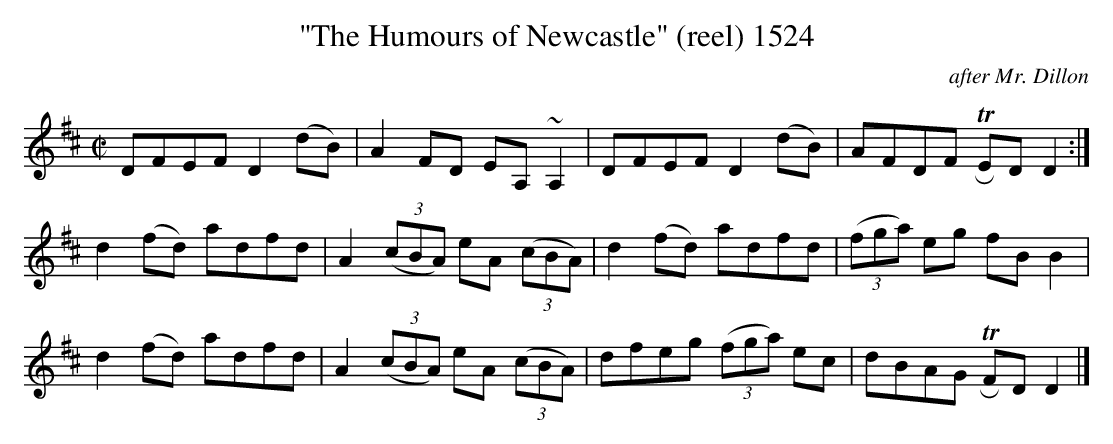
X:1
T:"The Humours of Newcastle" (reel) 1524
C:after Mr. Dillon
BRENNAN July 2003 (HTTP://WWW.SOSYOURMOM.COM)
M:C|
L:1/8
K:D
DFEF D2(dB)|A2FD EA,~A,2|DFEF D2(dB)|AFDF TRED D2:|
d2(fd) adfd|A2 (3(cBA) eA  (3(cBA)|d2(fd) adfd|(3(fga) eg fB B2|
d2(fd) adfd|A2 (3(cBA) eA  (3(cBA)|dfeg  (3(fga) ec|dBAG TRFD D2|]
